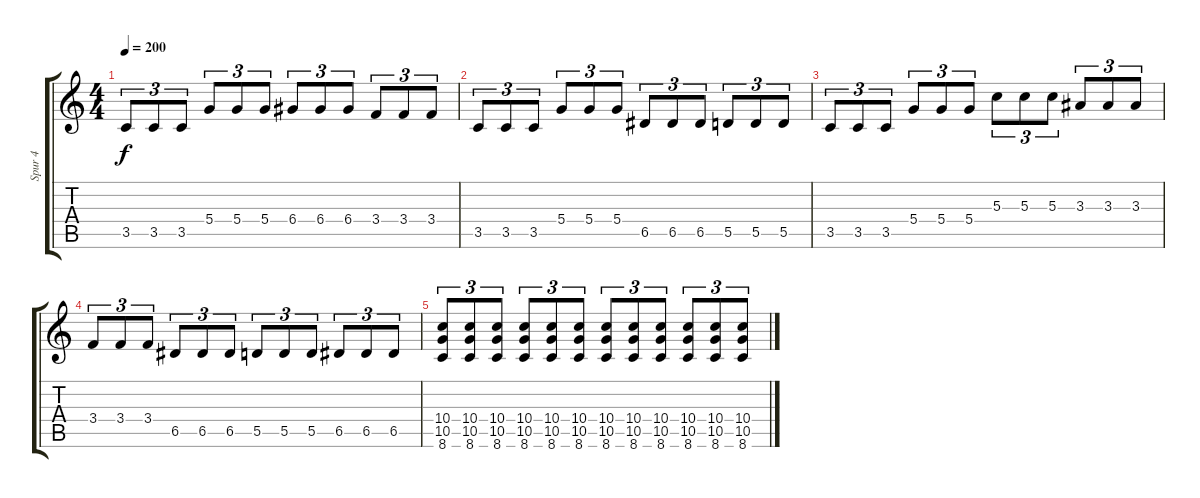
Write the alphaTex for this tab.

\track ("Spur 4" "Spur 4") {instrument overdrivenguitar}
\staff {score tabs}
\tuning (E4 B3 G3 D3 A2 E2) {hide}
\ts (4 4)
\tempo 200
\clef g2
\ks c
3.5.8{tu (3 2) dy f} 3.5.8{tu (3 2)} 3.5.8{tu (3 2)} 5.4.8{tu (3 2)} 5.4.8{tu (3 2)} 5.4.8{tu (3 2)} 6.4.8{tu (3 2)} 6.4.8{tu (3 2)} 6.4.8{tu (3 2)} 3.4.8{tu (3 2)} 3.4.8{tu (3 2)} 3.4.8{tu (3 2)} |
3.5.8{tu (3 2)} 3.5.8{tu (3 2)} 3.5.8{tu (3 2)} 5.4.8{tu (3 2)} 5.4.8{tu (3 2)} 5.4.8{tu (3 2)} 6.5.8{tu (3 2)} 6.5.8{tu (3 2)} 6.5.8{tu (3 2)} 5.5.8{tu (3 2)} 5.5.8{tu (3 2)} 5.5.8{tu (3 2)} |
3.5.8{tu (3 2)} 3.5.8{tu (3 2)} 3.5.8{tu (3 2)} 5.4.8{tu (3 2)} 5.4.8{tu (3 2)} 5.4.8{tu (3 2)} 5.3.8{tu (3 2)} 5.3.8{tu (3 2)} 5.3.8{tu (3 2)} 3.3.8{tu (3 2)} 3.3.8{tu (3 2)} 3.3.8{tu (3 2)} |
3.4.8{tu (3 2)} 3.4.8{tu (3 2)} 3.4.8{tu (3 2)} 6.5.8{tu (3 2)} 6.5.8{tu (3 2)} 6.5.8{tu (3 2)} 5.5.8{tu (3 2)} 5.5.8{tu (3 2)} 5.5.8{tu (3 2)} 6.5.8{tu (3 2)} 6.5.8{tu (3 2)} 6.5.8{tu (3 2)} |
(10.4 10.5 8.6).8{tu (3 2)} (10.4 10.5 8.6).8{tu (3 2)} (10.4 10.5 8.6).8{tu (3 2)} (10.4 10.5 8.6).8{tu (3 2)} (10.4 10.5 8.6).8{tu (3 2)} (10.4 10.5 8.6).8{tu (3 2)} (10.4 10.5 8.6).8{tu (3 2)} (10.4 10.5 8.6).8{tu (3 2)} (10.4 10.5 8.6).8{tu (3 2)} (10.4 10.5 8.6).8{tu (3 2)} (10.4 10.5 8.6).8{tu (3 2)} (10.4 10.5 8.6).8{tu (3 2)}
